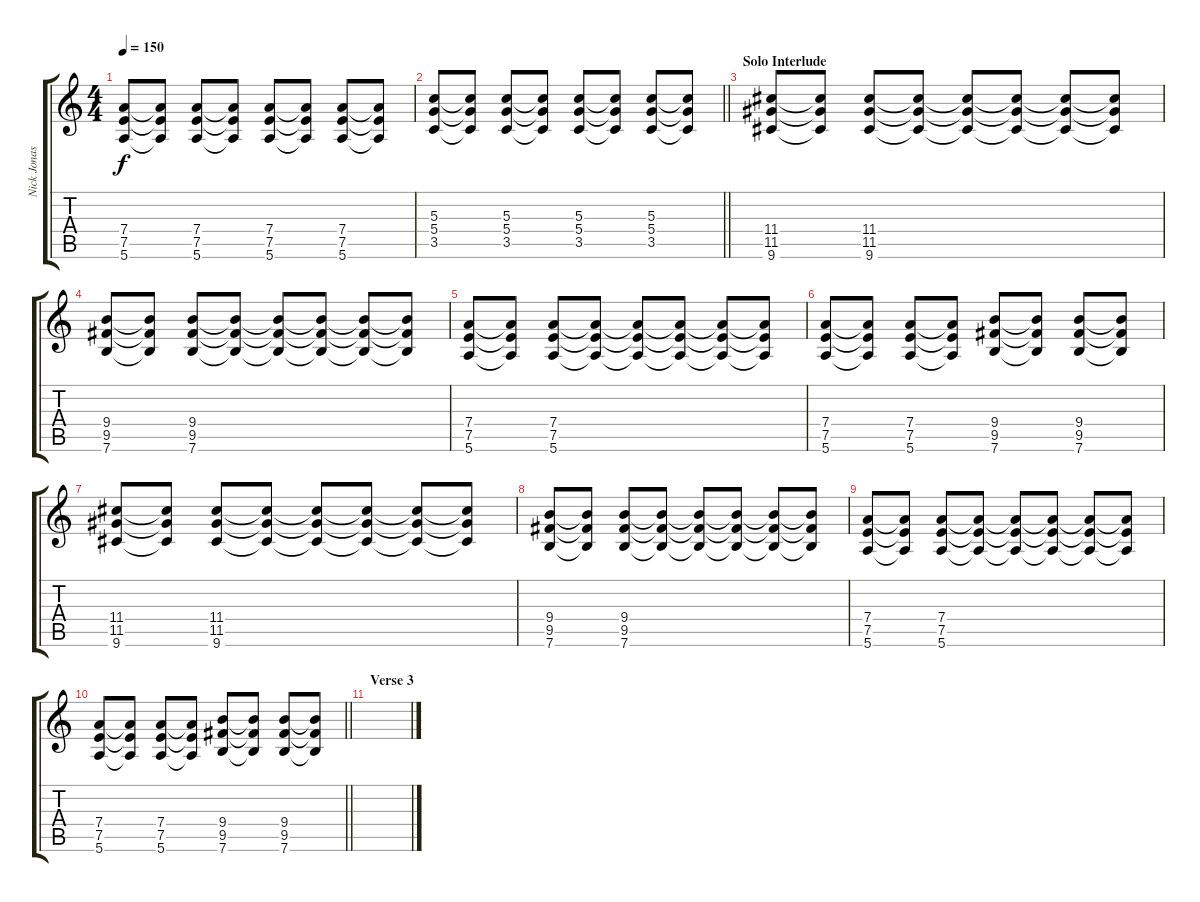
\track ("Nick Jonas" "Nick Jonas") {instrument distortionguitar}
\staff {score tabs}
\tuning (E4 B3 G3 D3 A2 E2) {hide}
\ts (4 4)
\tempo 150
\clef g2
\ks c
(7.4 7.5 5.6).8{dy f} (7.4{t} 7.5{t} 5.6{t}).8 (7.4 7.5 5.6).8 (7.4{t} 7.5{t} 5.6{t}).8 (7.4 7.5 5.6).8 (7.4{t} 7.5{t} 5.6{t}).8 (7.4 7.5 5.6).8 (7.4{t} 7.5{t} 5.6{t}).8 |
\barLineRight lightlight
(5.3 5.4 3.5).8 (5.3{t} 5.4{t} 3.5{t}).8 (5.3 5.4 3.5).8 (5.3{t} 5.4{t} 3.5{t}).8 (5.3 5.4 3.5).8 (5.3{t} 5.4{t} 3.5{t}).8 (5.3 5.4 3.5).8 (5.3{t} 5.4{t} 3.5{t}).8 |
\section ("" "Solo Interlude")
(11.4 11.5 9.6).8 (11.4{t} 11.5{t} 9.6{t}).8 (11.4 11.5 9.6).8 (11.4{t} 11.5{t} 9.6{t}).8 (11.4{t} 11.5{t} 9.6{t}).8 (11.4{t} 11.5{t} 9.6{t}).8 (11.4{t} 11.5{t} 9.6{t}).8 (11.4{t} 11.5{t} 9.6{t}).8 |
(9.4 9.5 7.6).8 (9.4{t} 9.5{t} 7.6{t}).8 (9.4 9.5 7.6).8 (9.4{t} 9.5{t} 7.6{t}).8 (9.4{t} 9.5{t} 7.6{t}).8 (9.4{t} 9.5{t} 7.6{t}).8 (9.4{t} 9.5{t} 7.6{t}).8 (9.4{t} 9.5{t} 7.6{t}).8 |
(7.4 7.5 5.6).8 (7.4{t} 7.5{t} 5.6{t}).8 (7.4 7.5 5.6).8 (7.4{t} 7.5{t} 5.6{t}).8 (7.4{t} 7.5{t} 5.6{t}).8 (7.4{t} 7.5{t} 5.6{t}).8 (7.4{t} 7.5{t} 5.6{t}).8 (7.4{t} 7.5{t} 5.6{t}).8 |
(7.4 7.5 5.6).8 (7.4{t} 7.5{t} 5.6{t}).8 (7.4 7.5 5.6).8 (7.4{t} 7.5{t} 5.6{t}).8 (9.4 9.5 7.6).8 (9.4{t} 9.5{t} 7.6{t}).8 (9.4 9.5 7.6).8 (9.4{t} 9.5{t} 7.6{t}).8 |
(11.4 11.5 9.6).8 (11.4{t} 11.5{t} 9.6{t}).8 (11.4 11.5 9.6).8 (11.4{t} 11.5{t} 9.6{t}).8 (11.4{t} 11.5{t} 9.6{t}).8 (11.4{t} 11.5{t} 9.6{t}).8 (11.4{t} 11.5{t} 9.6{t}).8 (11.4{t} 11.5{t} 9.6{t}).8 |
(9.4 9.5 7.6).8 (9.4{t} 9.5{t} 7.6{t}).8 (9.4 9.5 7.6).8 (9.4{t} 9.5{t} 7.6{t}).8 (9.4{t} 9.5{t} 7.6{t}).8 (9.4{t} 9.5{t} 7.6{t}).8 (9.4{t} 9.5{t} 7.6{t}).8 (9.4{t} 9.5{t} 7.6{t}).8 |
(7.4 7.5 5.6).8 (7.4{t} 7.5{t} 5.6{t}).8 (7.4 7.5 5.6).8 (7.4{t} 7.5{t} 5.6{t}).8 (7.4{t} 7.5{t} 5.6{t}).8 (7.4{t} 7.5{t} 5.6{t}).8 (7.4{t} 7.5{t} 5.6{t}).8 (7.4{t} 7.5{t} 5.6{t}).8 |
\barLineRight lightlight
(7.4 7.5 5.6).8 (7.4{t} 7.5{t} 5.6{t}).8 (7.4 7.5 5.6).8 (7.4{t} 7.5{t} 5.6{t}).8 (9.4 9.5 7.6).8 (9.4{t} 9.5{t} 7.6{t}).8 (9.4 9.5 7.6).8 (9.4{t} 9.5{t} 7.6{t}).8 |
\section ("" "Verse 3")
